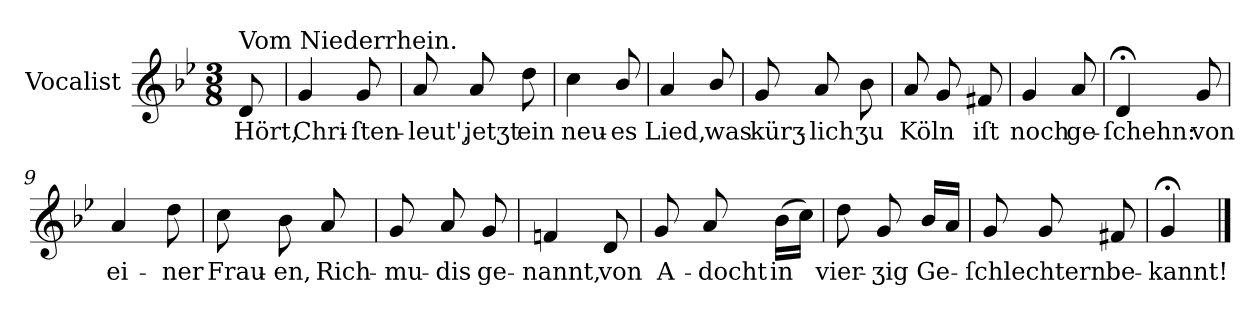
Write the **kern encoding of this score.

**kern	**text
*part1	*part1
*staff1	*staff1
*I"Vocalist	*
*k[b-e-]	*
*g:	*
*M3/8	*
=	=
!LO:TX:a:t=Vom Niederrhein.	!
8d	Hört,
=1	=1
4g	Chri-
8g	-ſten-
=2	=2
8a	-leut',
8a	jetʒt
8dd	ein
=3	=3
4cc	neu-
8b-/	-es
=4	=4
4a	Lied,
8b-/	was
=5	=5
8g	kürʒ-
8a	-lich
8b-	ʒu
=6	=6
8a	Köln
8g	.
8f#X	iſt
=7	=7
4g	noch
8a	ge-
=8	=8
4d;<	-ſchehn:
8g	von
=9	=9
4a	ei-
8dd	-ner
=10	=10
8cc	Frau-
8b-	-en,
8a	Rich-
=11	=11
8g	-mu-
8a	-dis
8g	ge-
=12	=12
4fn	-nannt,
8d	von
=13	=13
8g	A-
8a	-docht
(16b-LL	in
16ccJJ)	.
=14	=14
8dd	vier-
8g	-ʒig
16b-LL	Ge-
16aJJ	.
=15	=15
8g	-ſchlechtern
8g	.
8f#X	be-
=16	=16
4g;<	-kannt!
==	==
*-	*-
